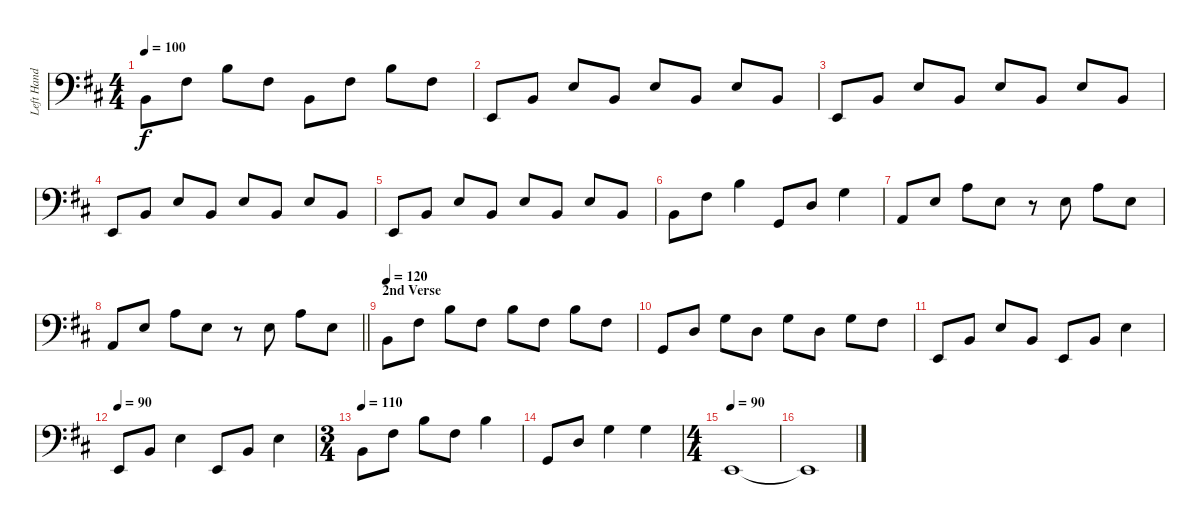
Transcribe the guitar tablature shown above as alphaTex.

\track ("Left Hand" "Left Hand") {instrument acousticgrandpiano}
\staff {score}
\tuning (G2 D2 A1 E1 B0) {hide}
\ts (4 4)
\tempo 100
\clef f4
\ks bminor
14.3.8{dy f} 16.2.8 16.1.8 16.2.8 14.3.8 16.2.8 16.1.8 16.2.8 |
12.4.8 14.3.8 14.2.8 14.3.8 14.2.8 14.3.8 14.2.8 14.3.8 |
12.4.8 14.3.8 14.2.8 14.3.8 14.2.8 14.3.8 14.2.8 14.3.8 |
12.4.8 14.3.8 14.2.8 14.3.8 14.2.8 14.3.8 14.2.8 14.3.8 |
12.4.8 14.3.8 14.2.8 14.3.8 14.2.8 14.3.8 14.2.8 14.3.8 |
14.3.8 16.2.8 16.1.4 10.3.8 12.2.8 12.1.4 |
12.3.8 14.2.8 14.1.8 14.2.8 r.8 14.2.8 14.1.8 14.2.8 |
\barLineRight lightlight
12.3.8 14.2.8 14.1.8 14.2.8 r.8 14.2.8 14.1.8 14.2.8 |
\section ("" "2nd Verse")
\tempo 120
14.3.8 16.2.8 16.1.8 16.2.8 16.1.8 16.2.8 16.1.8 16.2.8 |
10.3.8 12.2.8 12.1.8 12.2.8 12.1.8 12.2.8 12.1.8 11.1.8 |
12.4.8 14.3.8 14.2.8 14.3.8 12.4.8 14.3.8 14.2.4 |
\tempo 90
12.4.8 14.3.8 14.2.4 12.4.8 14.3.8 14.2.4 |
\ts (3 4)
\tempo 110
14.3.8 16.2.8 16.1.8 16.2.8 16.1.4 |
10.3.8 12.2.8 12.1.4 12.1.4 |
\ts (4 4)
\tempo 90
12.4.1 |
12.4{t}.1
